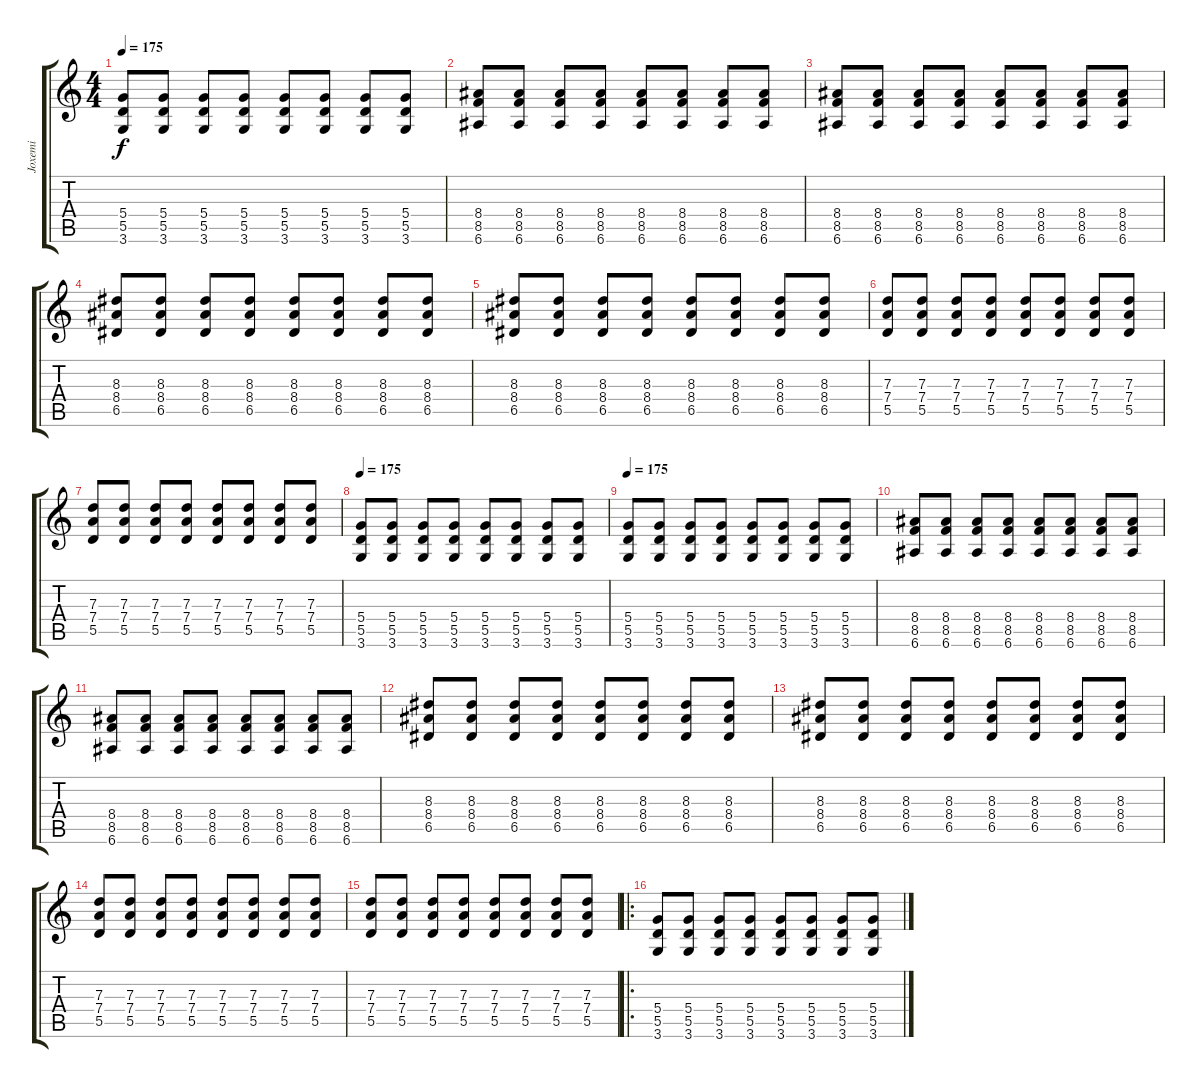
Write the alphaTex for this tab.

\track ("Joxemi" "Joxemi") {instrument electricguitarclean}
\staff {score tabs}
\tuning (E4 B3 G3 D3 A2 E2) {hide}
\ts (4 4)
\tempo 175
\clef g2
\ks c
(5.4 5.5 3.6).8{dy f} (5.4 5.5 3.6).8 (5.4 5.5 3.6).8 (5.4 5.5 3.6).8 (5.4 5.5 3.6).8 (5.4 5.5 3.6).8 (5.4 5.5 3.6).8 (5.4 5.5 3.6).8 |
(8.4 8.5 6.6).8 (8.4 8.5 6.6).8 (8.4 8.5 6.6).8 (8.4 8.5 6.6).8 (8.4 8.5 6.6).8 (8.4 8.5 6.6).8 (8.4 8.5 6.6).8 (8.4 8.5 6.6).8 |
(8.4 8.5 6.6).8 (8.4 8.5 6.6).8 (8.4 8.5 6.6).8 (8.4 8.5 6.6).8 (8.4 8.5 6.6).8 (8.4 8.5 6.6).8 (8.4 8.5 6.6).8 (8.4 8.5 6.6).8 |
(8.3 8.4 6.5).8 (8.3 8.4 6.5).8 (8.3 8.4 6.5).8 (8.3 8.4 6.5).8 (8.3 8.4 6.5).8 (8.3 8.4 6.5).8 (8.3 8.4 6.5).8 (8.3 8.4 6.5).8 |
(8.3 8.4 6.5).8 (8.3 8.4 6.5).8 (8.3 8.4 6.5).8 (8.3 8.4 6.5).8 (8.3 8.4 6.5).8 (8.3 8.4 6.5).8 (8.3 8.4 6.5).8 (8.3 8.4 6.5).8 |
(7.3 7.4 5.5).8 (7.3 7.4 5.5).8 (7.3 7.4 5.5).8 (7.3 7.4 5.5).8 (7.3 7.4 5.5).8 (7.3 7.4 5.5).8 (7.3 7.4 5.5).8 (7.3 7.4 5.5).8 |
(7.3 7.4 5.5).8 (7.3 7.4 5.5).8 (7.3 7.4 5.5).8 (7.3 7.4 5.5).8 (7.3 7.4 5.5).8 (7.3 7.4 5.5).8 (7.3 7.4 5.5).8 (7.3 7.4 5.5).8 |
\tempo 175
(5.4 5.5 3.6).8 (5.4 5.5 3.6).8 (5.4 5.5 3.6).8 (5.4 5.5 3.6).8 (5.4 5.5 3.6).8 (5.4 5.5 3.6).8 (5.4 5.5 3.6).8 (5.4 5.5 3.6).8 |
\tempo 175
(5.4 5.5 3.6).8 (5.4 5.5 3.6).8 (5.4 5.5 3.6).8 (5.4 5.5 3.6).8 (5.4 5.5 3.6).8 (5.4 5.5 3.6).8 (5.4 5.5 3.6).8 (5.4 5.5 3.6).8 |
(8.4 8.5 6.6).8 (8.4 8.5 6.6).8 (8.4 8.5 6.6).8 (8.4 8.5 6.6).8 (8.4 8.5 6.6).8 (8.4 8.5 6.6).8 (8.4 8.5 6.6).8 (8.4 8.5 6.6).8 |
(8.4 8.5 6.6).8 (8.4 8.5 6.6).8 (8.4 8.5 6.6).8 (8.4 8.5 6.6).8 (8.4 8.5 6.6).8 (8.4 8.5 6.6).8 (8.4 8.5 6.6).8 (8.4 8.5 6.6).8 |
(8.3 8.4 6.5).8 (8.3 8.4 6.5).8 (8.3 8.4 6.5).8 (8.3 8.4 6.5).8 (8.3 8.4 6.5).8 (8.3 8.4 6.5).8 (8.3 8.4 6.5).8 (8.3 8.4 6.5).8 |
(8.3 8.4 6.5).8 (8.3 8.4 6.5).8 (8.3 8.4 6.5).8 (8.3 8.4 6.5).8 (8.3 8.4 6.5).8 (8.3 8.4 6.5).8 (8.3 8.4 6.5).8 (8.3 8.4 6.5).8 |
(7.3 7.4 5.5).8 (7.3 7.4 5.5).8 (7.3 7.4 5.5).8 (7.3 7.4 5.5).8 (7.3 7.4 5.5).8 (7.3 7.4 5.5).8 (7.3 7.4 5.5).8 (7.3 7.4 5.5).8 |
(7.3 7.4 5.5).8 (7.3 7.4 5.5).8 (7.3 7.4 5.5).8 (7.3 7.4 5.5).8 (7.3 7.4 5.5).8 (7.3 7.4 5.5).8 (7.3 7.4 5.5).8 (7.3 7.4 5.5).8 |
\ro
(5.4 5.5 3.6).8 (5.4 5.5 3.6).8 (5.4 5.5 3.6).8 (5.4 5.5 3.6).8 (5.4 5.5 3.6).8 (5.4 5.5 3.6).8 (5.4 5.5 3.6).8 (5.4 5.5 3.6).8
